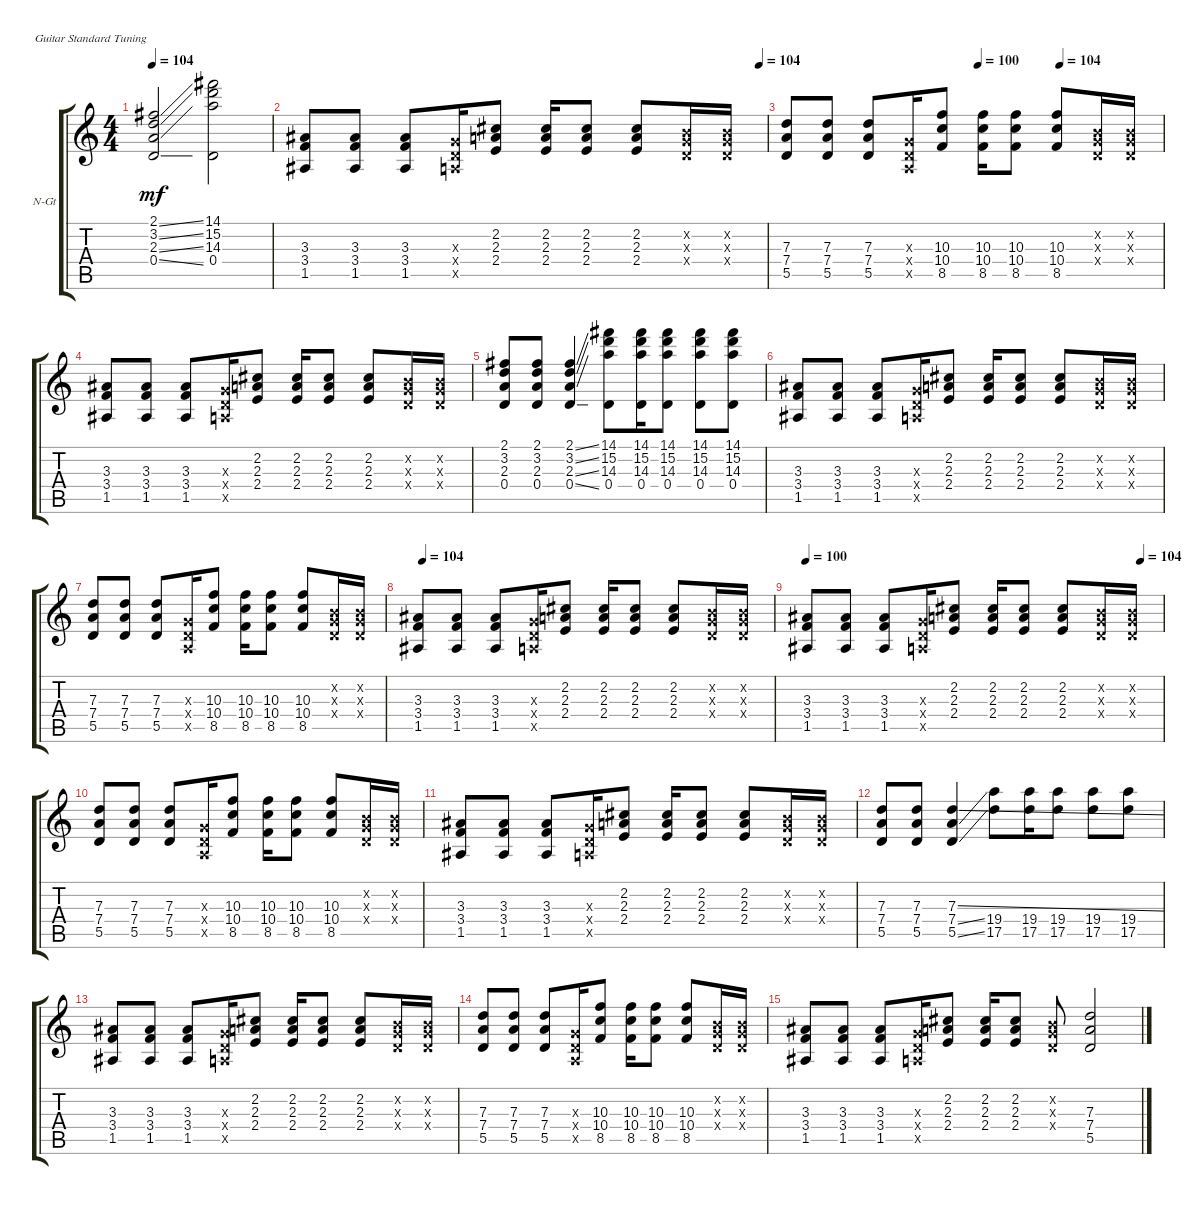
\bracketExtendMode groupsimilarinstruments
\firstSystemTrackNameOrientation horizontal
\otherSystemsTrackNameOrientation horizontal
\track ("Аня" "N-Gt") {instrument acousticguitarnylon}
\staff {score tabs}
\tuning (E4 B3 G3 D3 A2 E2)
\ts (4 4)
\tempo 104
\clef g2
\ks c
(0.4{ss} 2.3{ss} 3.2{ss} 2.1{ss}).2{dy mf} (0.4 14.3 15.2 14.1).2 |
\tempo (104 0.984615)
(1.5 3.4 3.3).8 (1.5 3.4 3.3).8 (1.5 3.4 3.3).8 (0.3{x} 0.4{x} 0.5{x}).16 (2.2 2.3 2.4).8 (2.2 2.3 2.4).16 (2.2 2.3 2.4).8 (2.2 2.3 2.4).8 (0.3{x} 0.4{x} 0.2{x}).16 (0.3{x} 0.4{x} 0.2{x}).16 |
\tempo (100 0.510836)
\tempo (104 0.727554)
(5.5 7.4 7.3).8 (5.5 7.4 7.3).8 (5.5 7.4 7.3).8 (0.3{x} 0.4{x} 0.5{x}).16 (10.3 10.4 8.5).8 (10.3 10.4 8.5).16 (10.3 10.4 8.5).8 (10.3 10.4 8.5).8 (0.3{x} 0.4{x} 0.2{x}).16 (0.3{x} 0.4{x} 0.2{x}).16 |
(1.5 3.4 3.3).8 (1.5 3.4 3.3).8 (1.5 3.4 3.3).8 (0.3{x} 0.4{x} 0.5{x}).16 (2.2 2.3 2.4).8 (2.2 2.3 2.4).16 (2.2 2.3 2.4).8 (2.2 2.3 2.4).8 (0.3{x} 0.4{x} 0.2{x}).16 (0.3{x} 0.4{x} 0.2{x}).16 |
(0.4 2.3 3.2 2.1).8 (0.4 2.3 3.2 2.1).8 (0.4{ss} 2.3{ss} 3.2{ss} 2.1{ss}).4 (0.4 14.3 15.2 14.1).8 (0.4 14.3 15.2 14.1).16 (0.4 14.3 15.2 14.1).8 (0.4 14.3 15.2 14.1).8 (0.4 14.3 15.2 14.1).8 |
(1.5 3.4 3.3).8 (1.5 3.4 3.3).8 (1.5 3.4 3.3).8 (0.3{x} 0.4{x} 0.5{x}).16 (2.2 2.3 2.4).8 (2.2 2.3 2.4).16 (2.2 2.3 2.4).8 (2.2 2.3 2.4).8 (0.3{x} 0.4{x} 0.2{x}).16 (0.3{x} 0.4{x} 0.2{x}).16 |
(5.5 7.4 7.3).8 (5.5 7.4 7.3).8 (5.5 7.4 7.3).8 (0.3{x} 0.4{x} 0.5{x}).16 (10.3 10.4 8.5).8 (10.3 10.4 8.5).16 (10.3 10.4 8.5).8 (10.3 10.4 8.5).8 (0.3{x} 0.4{x} 0.2{x}).16 (0.3{x} 0.4{x} 0.2{x}).16 |
\tempo (104 0.0154799)
(1.5 3.4 3.3).8 (1.5 3.4 3.3).8 (1.5 3.4 3.3).8 (0.3{x} 0.4{x} 0.5{x}).16 (2.2 2.3 2.4).8 (2.2 2.3 2.4).16 (2.2 2.3 2.4).8 (2.2 2.3 2.4).8 (0.3{x} 0.4{x} 0.2{x}).16 (0.3{x} 0.4{x} 0.2{x}).16 |
\tempo 100
\tempo (104 0.938462)
(1.5 3.4 3.3).8 (1.5 3.4 3.3).8 (1.5 3.4 3.3).8 (0.3{x} 0.4{x} 0.5{x}).16 (2.2 2.3 2.4).8 (2.2 2.3 2.4).16 (2.2 2.3 2.4).8 (2.2 2.3 2.4).8 (0.3{x} 0.4{x} 0.2{x}).16 (0.3{x} 0.4{x} 0.2{x}).16 |
(5.5 7.4 7.3).8 (5.5 7.4 7.3).8 (5.5 7.4 7.3).8 (0.3{x} 0.4{x} 0.5{x}).16 (10.3 10.4 8.5).8 (10.3 10.4 8.5).16 (10.3 10.4 8.5).8 (10.3 10.4 8.5).8 (0.3{x} 0.4{x} 0.2{x}).16 (0.3{x} 0.4{x} 0.2{x}).16 |
(1.5 3.4 3.3).8 (1.5 3.4 3.3).8 (1.5 3.4 3.3).8 (0.3{x} 0.4{x} 0.5{x}).16 (2.2 2.3 2.4).8 (2.2 2.3 2.4).16 (2.2 2.3 2.4).8 (2.2 2.3 2.4).8 (0.3{x} 0.4{x} 0.2{x}).16 (0.3{x} 0.4{x} 0.2{x}).16 |
(7.4 7.3 5.5).8 (7.4 7.3 5.5).8 (7.4{ss} 7.3{ss} 5.5{ss}).4 (19.4 17.5).8 (19.4 17.5).16 (19.4 17.5).8 (19.4 17.5).8 (19.4 17.5).8 |
(1.5 3.4 3.3).8 (1.5 3.4 3.3).8 (1.5 3.4 3.3).8 (0.3{x} 0.4{x} 0.5{x}).16 (2.2 2.3 2.4).8 (2.2 2.3 2.4).16 (2.2 2.3 2.4).8 (2.2 2.3 2.4).8 (0.3{x} 0.4{x} 0.2{x}).16 (0.3{x} 0.4{x} 0.2{x}).16 |
(5.5 7.4 7.3).8 (5.5 7.4 7.3).8 (5.5 7.4 7.3).8 (0.3{x} 0.4{x} 0.5{x}).16 (10.3 10.4 8.5).8 (10.3 10.4 8.5).16 (10.3 10.4 8.5).8 (10.3 10.4 8.5).8 (0.3{x} 0.4{x} 0.2{x}).16 (0.3{x} 0.4{x} 0.2{x}).16 |
(1.5 3.4 3.3).8 (1.5 3.4 3.3).8 (1.5 3.4 3.3).8 (0.3{x} 0.4{x} 0.5{x}).16 (2.2 2.3 2.4).8 (2.2 2.3 2.4).16 (2.2 2.3 2.4).8 (0.3{x} 0.4{x} 0.2{x}).8 (7.4 7.3 5.5).2
